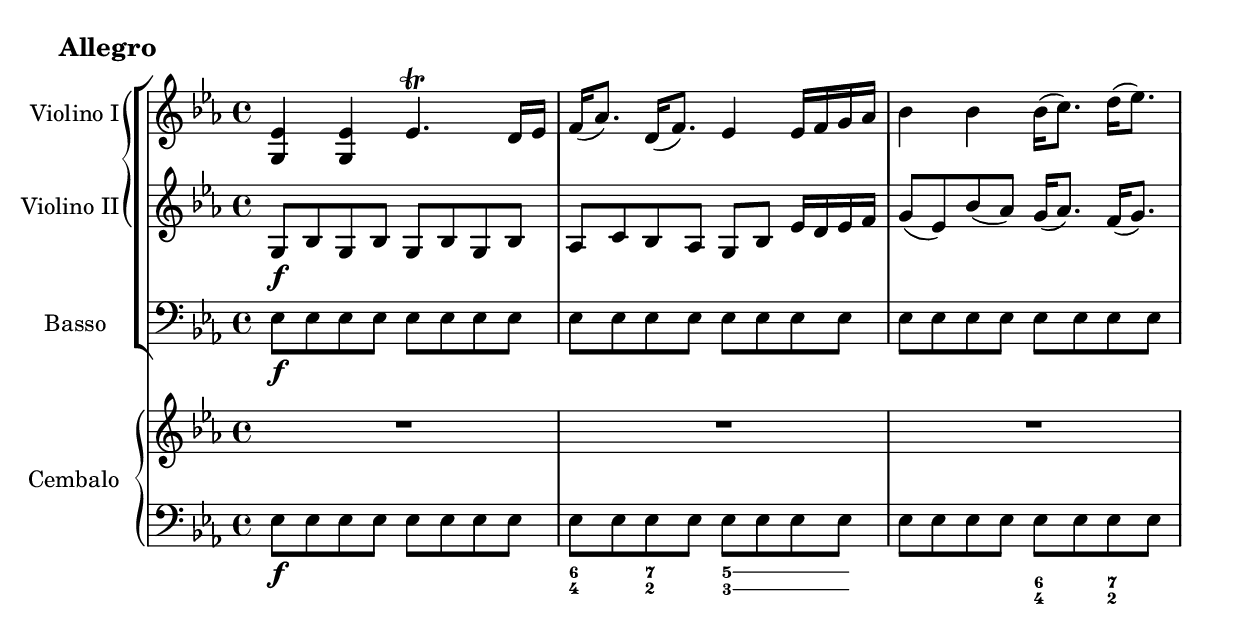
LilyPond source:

\version "2.24.0"
%{ \include "../../../../stylesheets/incipit.ly" %}
\include "../../../../stylesheets/typography.ly"

\paper {
  page-breaking = #ly:one-page-breaking
}
\layout {
  ragged-right = ##f
}

global = {
  \time 4/4
  \key es \major
}

violinoI = \new Voice {
  \relative c'' {
    \clef "treble"
    <g, es'>4 <g es'> es'4. \trill d16 es |
    f16 ( as8. ) d,16 ( f8. ) es4 es16 f g as |
    bes4 bes bes16 ( c8. ) d16 ( es8. ) |
  }
}

violinoII = \new Voice {
  \relative c'' {
    \clef "treble"
    g,8 \f bes g bes g bes g bes |
    as8 c bes as g bes es16 d es f |
    g8 ( es ) bes' ( as ) g16 ( as8. ) f16 ( g8. ) |
  }
}

basso = \new Voice {
  \relative c' {
    \clef "bass"
    es,8 \f es es es \repeat unfold 4 es |
    \repeat unfold 8 es |
    \repeat unfold 8 es |
  }
}

cembaloUp = \new Voice {
  \relative c' {
    \clef "treble"
    R1 |
    R1 |
    R1 |
  }
}

cembaloDown = \new Voice {
  \relative c {
    \clef "bass"
    es8 \f es es es \repeat unfold 4 es |
    << { \repeat unfold 8 es } \figures { \bassFigureExtendersOn <6 4>8 <_> <7 2> <_> <5 3> <5 3> <5 3> <5 3> } >> |
    << { \repeat unfold 8 es } \figures { <_>2 <6 4>8 <_> <7 2> <_> } >> |
  }
}

\score {
  \header {
    piece = "Allegro"
  }
  <<
    \new StaffGroup <<
      \new GrandStaff <<
        \new Staff \with { instrumentName = "Violino I" } << \global \violinoI >>
        \new Staff \with { instrumentName = "Violino II" } << \global \violinoII >>
      >>
      \new Staff \with { instrumentName = "Basso" } << \global \basso >>
    >>
    \new PianoStaff \with { instrumentName = "Cembalo" } <<
      \new Staff = "up" << \global \cembaloUp >>
      \new Staff = "down" << \global \cembaloDown >>
    >>
  >>
}
